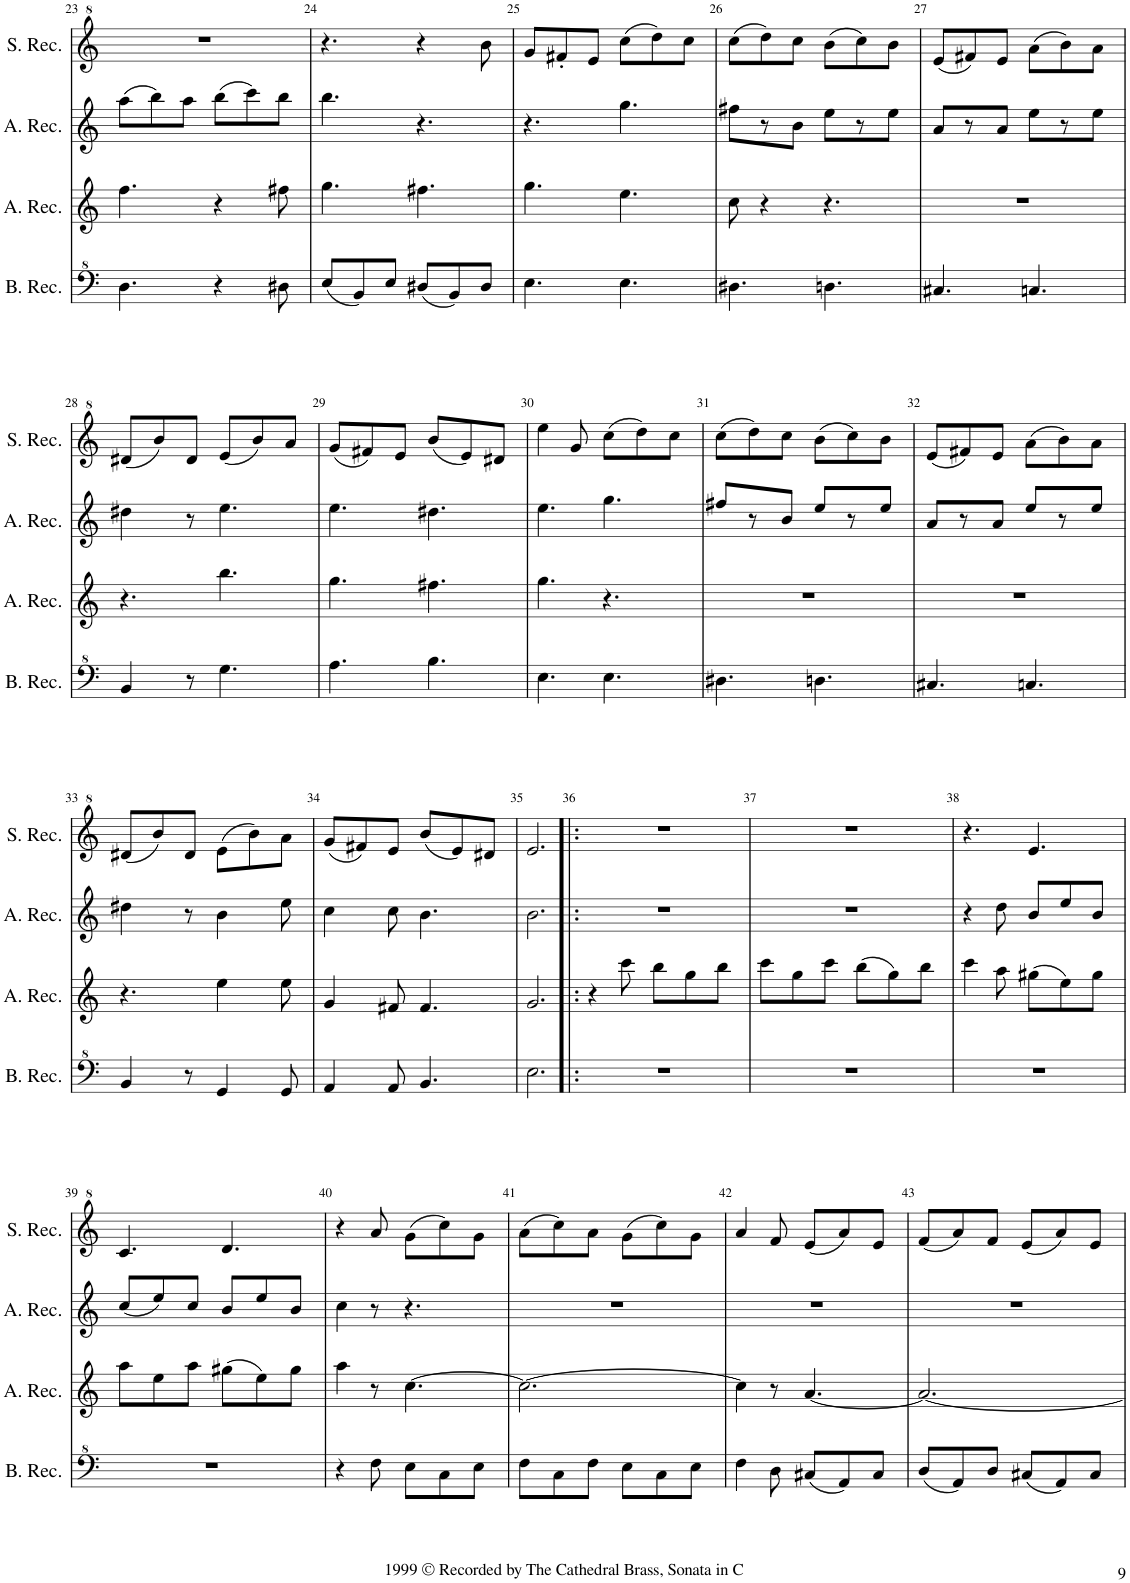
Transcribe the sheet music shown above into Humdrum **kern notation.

**kern	**kern	**kern	**kern
*part4	*part3	*part2	*part1
*staff4	*staff3	*staff2	*staff1
*I"Bass Recorder	*I"Alto Recorder	*I"Alto Recorder	*I"Soprano Recorder
*I'B. Rec.	*I'A. Rec.	*I'A. Rec.	*I'S. Rec.
!!LO:PB:g=z
*clefF^4	*clefG2	*clefG2	*clefG^2
*k[]	*k[]	*k[]	*k[]
*M6/8	*M6/8	*M6/8	*M6/8
=23	=23	=23	=23
4.d\	4.ff\	(8aa\L	2.r
.	.	8bb\)	.
.	.	8aa\J	.
4r	4r	(8bb\L	.
.	.	8ccc\)	.
8d#X\	8ff#X\	8bb\J	.
=24	=24	=24	=24
(8e/L	4.gg\	4.bb\	4.r
8B/)	.	.	.
8e/J	.	.	.
(8d#X/L	4.ff#X\	4.r	4r
8B/)	.	.	.
8d#/J	.	.	8bb\
=25	=25	=25	=25
4.e\	4.gg\	4.r	8gg/L
.	.	.	8ff#X'/
.	.	.	8ee/J
4.e\	4.ee\	4.gg\	(8ccc\L
.	.	.	8ddd\)
.	.	.	8ccc\J
=26	=26	=26	=26
4.d#X\	8cc\	8ff#X\L	(8ccc\L
.	4r	8r	8ddd\)
.	.	8b\J	8ccc\J
4.dn\	4.r	8ee\L	(8bb\L
.	.	8r	8ccc\)
.	.	8ee\J	8bb\J
=27	=27	=27	=27
4.c#X/	2.r	8a/L	(8ee/L
.	.	8r	8ff#X/)
.	.	8a/J	8ee/J
4.cn/	.	8ee\L	(8aa\L
.	.	8r	8bb\)
.	.	8ee\J	8aa\J
!!LO:LB:g=z
=28	=28	=28	=28
4B/	4.r	4dd#X\	(8dd#X/L
.	.	.	8bb/)
8r	.	8r	8dd#/J
4.g\	4.bb\	4.ee\	(8ee/L
.	.	.	8bb/)
.	.	.	8aa/J
=29	=29	=29	=29
4.a\	4.gg\	4.ee\	(8gg/L
.	.	.	8ff#X/)
.	.	.	8ee/J
4.b\	4.ff#X\	4.dd#X\	(8bb/L
.	.	.	8ee/)
.	.	.	8dd#X/J
=30	=30	=30	=30
4.e\	4.gg\	4.ee\	4eee\
.	.	.	8gg/
4.e\	4.r	4.gg\	(8ccc\L
.	.	.	8ddd\)
.	.	.	8ccc\J
=31	=31	=31	=31
4.d#X\	2.r	8ff#X/L	(8ccc\L
.	.	8r	8ddd\)
.	.	8b/J	8ccc\J
4.dn\	.	8ee/L	(8bb\L
.	.	8r	8ccc\)
.	.	8ee/J	8bb\J
=32	=32	=32	=32
4.c#X/	2.r	8a/L	(8ee/L
.	.	8r	8ff#X/)
.	.	8a/J	8ee/J
4.cn/	.	8ee/L	(8aa\L
.	.	8r	8bb\)
.	.	8ee/J	8aa\J
!!LO:LB:g=z
=33	=33	=33	=33
4B/	4.r	4dd#X\	(8dd#X/L
.	.	.	8bb/)
8r	.	8r	8dd#/J
4G/	4ee\	4b\	(8ee\L
.	.	.	8bb\)
8G/	8ee\	8ee\	8aa\J
=34	=34	=34	=34
4A/	4g/	4cc\	(8gg/L
.	.	.	8ff#X/)
8A/	8f#X/	8cc\	8ee/J
4.B/	4.f#/	4.b\	(8bb/L
.	.	.	8ee/)
.	.	.	8dd#X/J
=35	=35	=35	=35
2.e\	2.g/	2.b\	2.ee/
=36!|:	=36!|:	=36!|:	=36!|:
2.r	4r	2.r	2.r
.	8ccc\	.	.
.	8bb\L	.	.
.	8gg\	.	.
.	8bb\J	.	.
=37	=37	=37	=37
2.r	8ccc\L	2.r	2.r
.	8gg\	.	.
.	8ccc\J	.	.
.	(8bb\L	.	.
.	8gg\)	.	.
.	8bb\J	.	.
=38	=38	=38	=38
2.r	4ccc\	4r	4.r
.	8aa\	8dd\	.
.	(8gg#X\L	8b/L	4.ee/
.	8ee\)	8ee/	.
.	8gg#\J	8b/J	.
!!LO:LB:g=z
=39	=39	=39	=39
2.r	8aa\L	(8cc/L	4.cc/
.	8ee\	8ee/)	.
.	8aa\J	8cc/J	.
.	(8gg#X\L	8b/L	4.dd/
.	8ee\)	8ee/	.
.	8gg#\J	8b/J	.
=40	=40	=40	=40
4r	4aa\	4cc\	4r
8f\	8r	8r	8aa/
8e\L	[4.cc\	4.r	(8gg\L
8c\	.	.	8ccc\)
8e\J	.	.	8gg\J
=41	=41	=41	=41
8f\L	2.cc\_	2.r	(8aa\L
8c\	.	.	8ccc\)
8f\J	.	.	8aa\J
8e\L	.	.	(8gg\L
8c\	.	.	8ccc\)
8e\J	.	.	8gg\J
=42	=42	=42	=42
4f\	4cc\]	2.r	4aa/
8d\	8r	.	8ff/
(8c#X/L	[4.a/	.	(8ee/L
8A/)	.	.	8aa/)
8c#/J	.	.	8ee/J
=43	=43	=43	=43
(8d/L	2.a/_	2.r	(8ff/L
8A/)	.	.	8aa/)
8d/J	.	.	8ff/J
(8c#X/L	.	.	(8ee/L
8A/)	.	.	8aa/)
8c#/J	.	.	8ee/J
=	=	=	=
*-	*-	*-	*-
